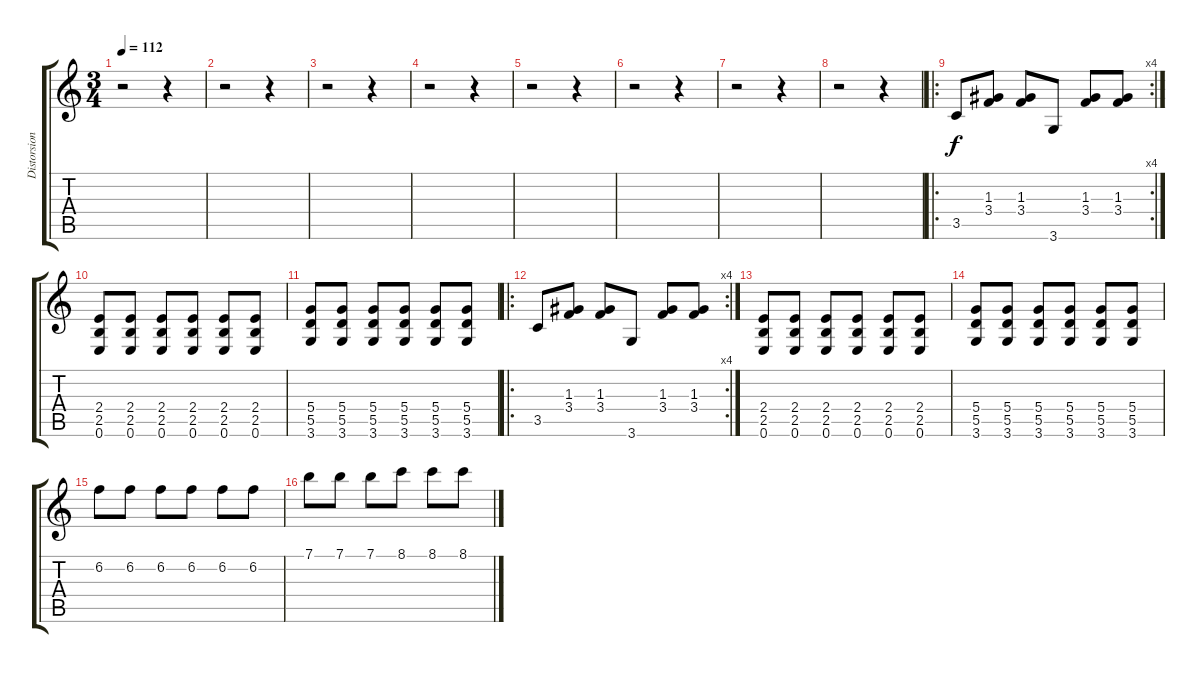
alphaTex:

\track ("Distorsion Guitar 1" "Distorsion") {instrument overdrivenguitar}
\staff {score tabs}
\tuning (E4 B3 G3 D3 A2 E2) {hide}
\ts (3 4)
\tempo 112
\clef g2
\ks c
r.2{dy f instrument overdrivenguitar} r.4 |
r.2 r.4 |
r.2 r.4 |
r.2 r.4 |
r.2 r.4 |
r.2 r.4 |
r.2 r.4 |
r.2 r.4 |
\ro
\rc 4
3.5.8 (1.3 3.4).8 (1.3 3.4).8 3.6.8 (1.3 3.4).8 (1.3 3.4).8 |
(2.4 2.5 0.6).8 (2.4 2.5 0.6).8 (2.4 2.5 0.6).8 (2.4 2.5 0.6).8 (2.4 2.5 0.6).8 (2.4 2.5 0.6).8 |
(5.4 5.5 3.6).8 (5.4 5.5 3.6).8 (5.4 5.5 3.6).8 (5.4 5.5 3.6).8 (5.4 5.5 3.6).8 (5.4 5.5 3.6).8 |
\ro
\rc 4
3.5.8 (1.3 3.4).8 (1.3 3.4).8 3.6.8 (1.3 3.4).8 (1.3 3.4).8 |
(2.4 2.5 0.6).8 (2.4 2.5 0.6).8 (2.4 2.5 0.6).8 (2.4 2.5 0.6).8 (2.4 2.5 0.6).8 (2.4 2.5 0.6).8 |
(5.4 5.5 3.6).8 (5.4 5.5 3.6).8 (5.4 5.5 3.6).8 (5.4 5.5 3.6).8 (5.4 5.5 3.6).8 (5.4 5.5 3.6).8 |
6.2.8 6.2.8 6.2.8 6.2.8 6.2.8 6.2.8 |
7.1.8 7.1.8 7.1.8 8.1.8 8.1.8 8.1.8
